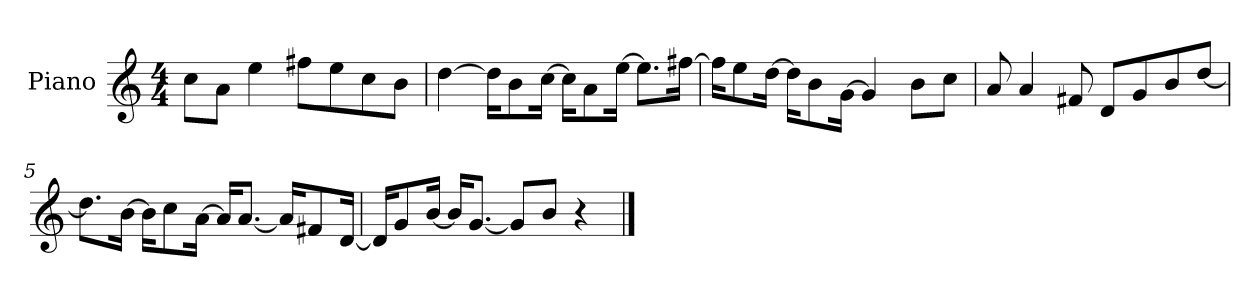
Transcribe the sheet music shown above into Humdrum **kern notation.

**kern
*part1
*staff1
*I"Piano
*I'P-no
*clefG2
*k[]
*M4/4
*MM90
=1
8cc\L
8a\J
4ee\
8ff#X\L
8ee\
8cc\
8b\J
=2
[4dd\
16dd\KL]
8b\
[16cc\Jk
16cc\KL]
8a\
[16ee\Jk
8.ee\L]
[16ff#X\Jk
=3
16ff#\KL]
8ee\
[16dd\Jk
16dd\KL]
8b\
[16g\Jk
4g/]
8b\L
8cc\J
=4
8a/
4a/
8f#X/
8d/L
8g/
8b/
[8dd/J
!!LO:LB:g=z
=5
8.dd\L]
[16b\Jk
16b\KL]
8cc\
[16a\Jk
16a/KL]
[8.a/J
16a/KL]
8f#X/
[16d/Jk
=6
16d/KL]
8g/
[16b/Jk
16b/KL]
[8.g/J
8g/L]
8b/J
4r
==
*-
